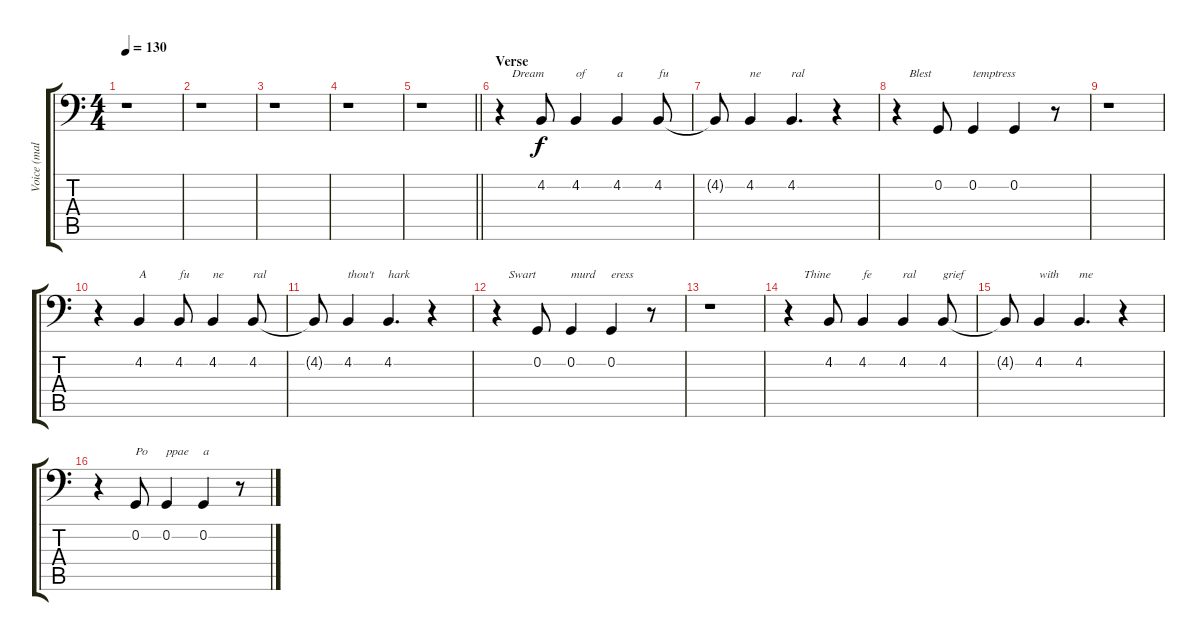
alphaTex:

\track ("Voice (male)" "Voice (mal") {mute instrument synthvoice}
\staff {score tabs}
\tuning (C3 G2 D2 A1 E1 B0) {hide}
\ts (4 4)
\tempo 130
\clef f4
\ks c
r.1{dy f} |
r.1 |
r.1 |
r.1 |
\barLineRight lightlight
r.1 |
\section ("" "Verse")
r.4{txt "    Dream"} 4.2.8 4.2.4{txt "of"} 4.2.4{txt "a"} 4.2.8{txt "fu"} |
4.2{t}.8 4.2.4{txt "ne"} 4.2.4{d txt "ral"} r.4 |
r.4{txt "    Blest"} 0.2.8 0.2.4{txt "temptress"} 0.2.4 r.8 |
r.1 |
r.4 4.2.4{txt "A"} 4.2.8{txt "fu"} 4.2.4{txt "ne"} 4.2.8{txt "ral"} |
4.2{t}.8 4.2.4{txt "thou't"} 4.2.4{d txt "hark"} r.4 |
r.4{txt "    Swart"} 0.2.8 0.2.4{txt "murd"} 0.2.4{txt "eress"} r.8 |
r.1 |
r.4{txt "     Thine"} 4.2.8 4.2.4{txt "fe"} 4.2.4{txt "ral"} 4.2.8{txt "grief"} |
4.2{t}.8 4.2.4{txt "with"} 4.2.4{d txt "me"} r.4 |
r.4 0.2.8{txt "Po"} 0.2.4{txt "ppae"} 0.2.4{txt "a"} r.8
